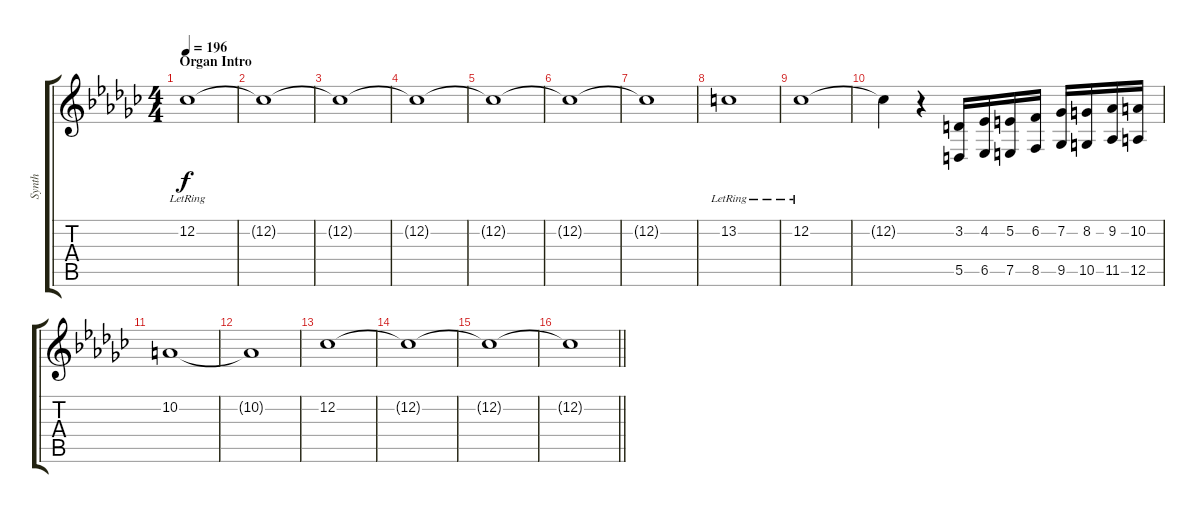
\track ("Synth" "Synth") {instrument pad3polysynth}
\staff {score tabs}
\tuning (E4 B3 G3 D3 A2 E2) {hide}
\ts (4 4)
\section ("" "Organ Intro")
\tempo 196
\clef g2
\ks gb
12.2{lr}.1{dy f instrument pad3polysynth} |
12.2{t}.1 |
12.2{t}.1 |
12.2{t}.1 |
12.2{t}.1 |
12.2{t}.1 |
12.2{t}.1 |
13.2{lr}.1 |
12.2{lr}.1 |
12.2{t}.4 r.4 (3.2 5.5).16 (4.2 6.5).16 (5.2 7.5).16 (6.2 8.5).16 (7.2 9.5).16 (8.2 10.5).16 (9.2 11.5).16 (10.2 12.5).16 |
10.2.1 |
10.2{t}.1 |
12.2.1 |
12.2{t}.1 |
12.2{t}.1 |
\barLineRight lightlight
12.2{t}.1
